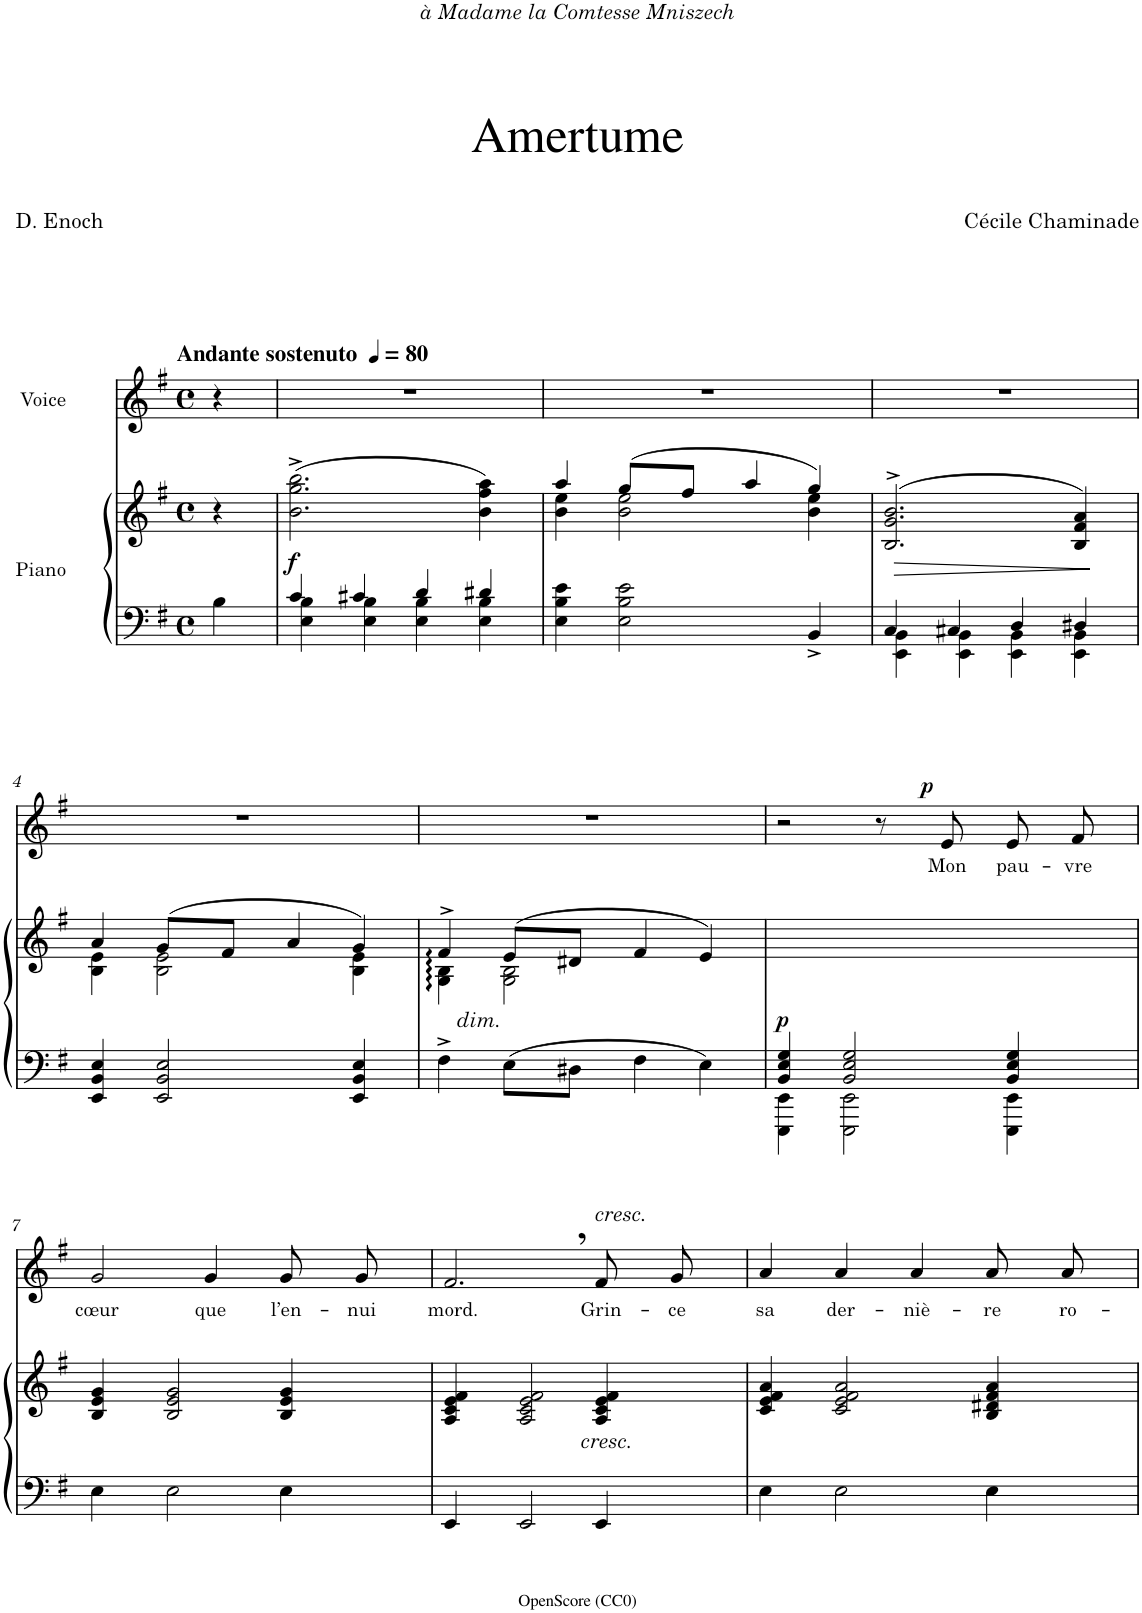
**kern	**kern	**dynam	**kern	**text	**dynam
*part2	*part2	*part2	*part1	*part1	*part1
*staff3	*staff2	*staff2/3	*staff1	*staff1	*staff1
*I"Piano	*	*	*I"Voice	*	*
*I'Pno	*	*	*	*	*
*clefF4	*clefG2	*	*clefG2	*	*
*k[f#]	*k[f#]	*	*k[f#]	*	*
*M4/4	*M4/4	*	*M4/4	*	*
*met(c)	*met(c)	*	*met(c)	*	*
*MM80	*MM80	*	*MM80	*	*
=	=	=	=	=	=
!	!	!	!LO:TX:a:B:t=Andante sostenuto	!	!
4B\	4r	.	4r	.	.
=1	=1	=1	=1	=1	=1
*^	*	*	*	*	*
!	!	!	!LO:DY:b	!	!	!
4c/	4E\ 4B\	(2.b\^ 2.gg\^ 2.bb\^	f	1r	.	.
4c#X/	4E\ 4B\	.	.	.	.	.
4d/	4E\ 4B\	.	.	.	.	.
4d#X/	4E\ 4B\	4b\ 4ff#\ 4aa\)	.	.	.	.
*v	*v	*	*	*	*	*
=2	=2	=2	=2	=2	=2
*	*^	*	*	*	*
4E\ 4B\ 4e\	4aa/	4b\ 4ee\	.	1r	.	.
2E\ 2B\ 2e\	(8gg/L	2b\ 2ee\	.	.	.	.
.	8ff#/J	.	.	.	.	.
.	4aa/	.	.	.	.	.
4BB^/	4gg/)	4b\ 4ee\	.	.	.	.
=3	=3	=3	=3	=3	=3	=3
*^	*	*	*	*	*	*
!	!	!	!	!LO:HP:b	!	!	!
*	*	*v	*v	*	*	*	*
4C/	4EE\ 4BB\	(>2.B/^> 2.g/^> 2.b/^>	>	1r	.	.
4C#X/	4EE\ 4BB\	.	.	.	.	.
4D/	4EE\ 4BB\	.	.	.	.	.
4D#X/	4EE\ 4BB\	4B/ 4f#/ 4a/)	.	.	.	.
*v	*v	*	*	*	*	*
.	.	]	.	.	.
!!LO:LB:g=z
=4	=4	=4	=4	=4	=4
*	*^	*	*	*	*
4EE/ 4BB/ 4E/	4a/	4B\ 4e\	.	1r	.	.
2EE/ 2BB/ 2E/	(8g/L	2B\ 2e\	.	.	.	.
.	8f#/J	.	.	.	.	.
.	4a/	.	.	.	.	.
4EE/ 4BB/ 4E/	4g/)	4B\ 4e\	.	.	.	.
=5	=5	=5	=5	=5	=5	=5
4F#^\	4f#^/	4G\ 4B\	.	1r	.	.
!	!LO:TX:b:i:t=dim.	!	!	!	!	!
8E\L	(8e/L	2G\ 2B\	.	.	.	.
8D#X\J	8d#X/J	.	.	.	.	.
4F#\	4f#/	.	.	.	.	.
4E\	4e/)	4ryy	.	.	.	.
=6	=6	=6	=6	=6	=6	=6
*^	*	*	*	*	*	*
!	!	!	!	!LO:DY:b	!	!	!
*	*	*v	*v	*	*	*	*
4BB/ 4E/ 4G/	4EEE\ 4EE\	1ryy	p	2r	.	.
2BB/ 2E/ 2G/	2EEE\ 2EE\	.	.	.	.	.
.	.	.	.	8r	.	.
!	!	!	!	!	!LO:LY:b	!LO:DY:a
.	.	.	.	8e/	Mon	p
!	!	!	!	!	!LO:LY:b	!
4BB/ 4E/ 4G/	4EEE\ 4EE\	.	.	8e/L	pau-	.
!	!	!	!	!	!LO:LY:b	!
.	.	.	.	8f#/J	-vre	.
*v	*v	*	*	*	*	*
!!LO:LB:g=z
=7	=7	=7	=7	=7	=7
!	!	!	!	!LO:LY:b	!
4E\	4B/ 4e/ 4g/	.	2g/	cœur	.
2E\	2B/ 2e/ 2g/	.	.	.	.
!	!	!	!	!LO:LY:b	!
.	.	.	4g/	que	.
!	!	!	!	!LO:LY:b	!
4E\	4B/ 4e/ 4g/	.	8g/L	l’en-	.
!	!	!	!	!LO:LY:b	!
.	.	.	8g/J	-nui	.
=8	=8	=8	=8	=8	=8
!	!	!	!	!LO:LY:b	!
4EE/	4A/ 4c/ 4e/ 4f#/	.	2.f#,/	mord.	.
2EE/	2A/ 2c/ 2e/ 2f#/	.	.	.	.
!	!	!	!LO:TX:a:i:t=cresc.	!	!
!	!LO:TX:b:i:t=cresc.	!	!	!	!
!	!	!	!	!LO:LY:b	!
4EE/	4A/ 4c/ 4e/ 4f#/	.	8f#/L	Grin-	.
!	!	!	!	!LO:LY:b	!
.	.	.	8g/J	-ce	.
=9	=9	=9	=9	=9	=9
!	!	!	!	!LO:LY:b	!
4E\	4c/ 4e/ 4f#/ 4a/	.	4a/	sa	.
!	!	!	!	!LO:LY:b	!
2E\	2c/ 2e/ 2f#/ 2a/	.	4a/	der-	.
!	!	!	!	!LO:LY:b	!
.	.	.	4a/	-niè-	.
!	!	!	!	!LO:LY:b	!
4E\	4B/ 4d#X/ 4f#/ 4a/	.	8a/L	-re	.
!	!	!	!	!LO:LY:b	!
.	.	.	8a/J	ro-	.
=	=	=	=	=	=
*-	*-	*-	*-	*-	*-
